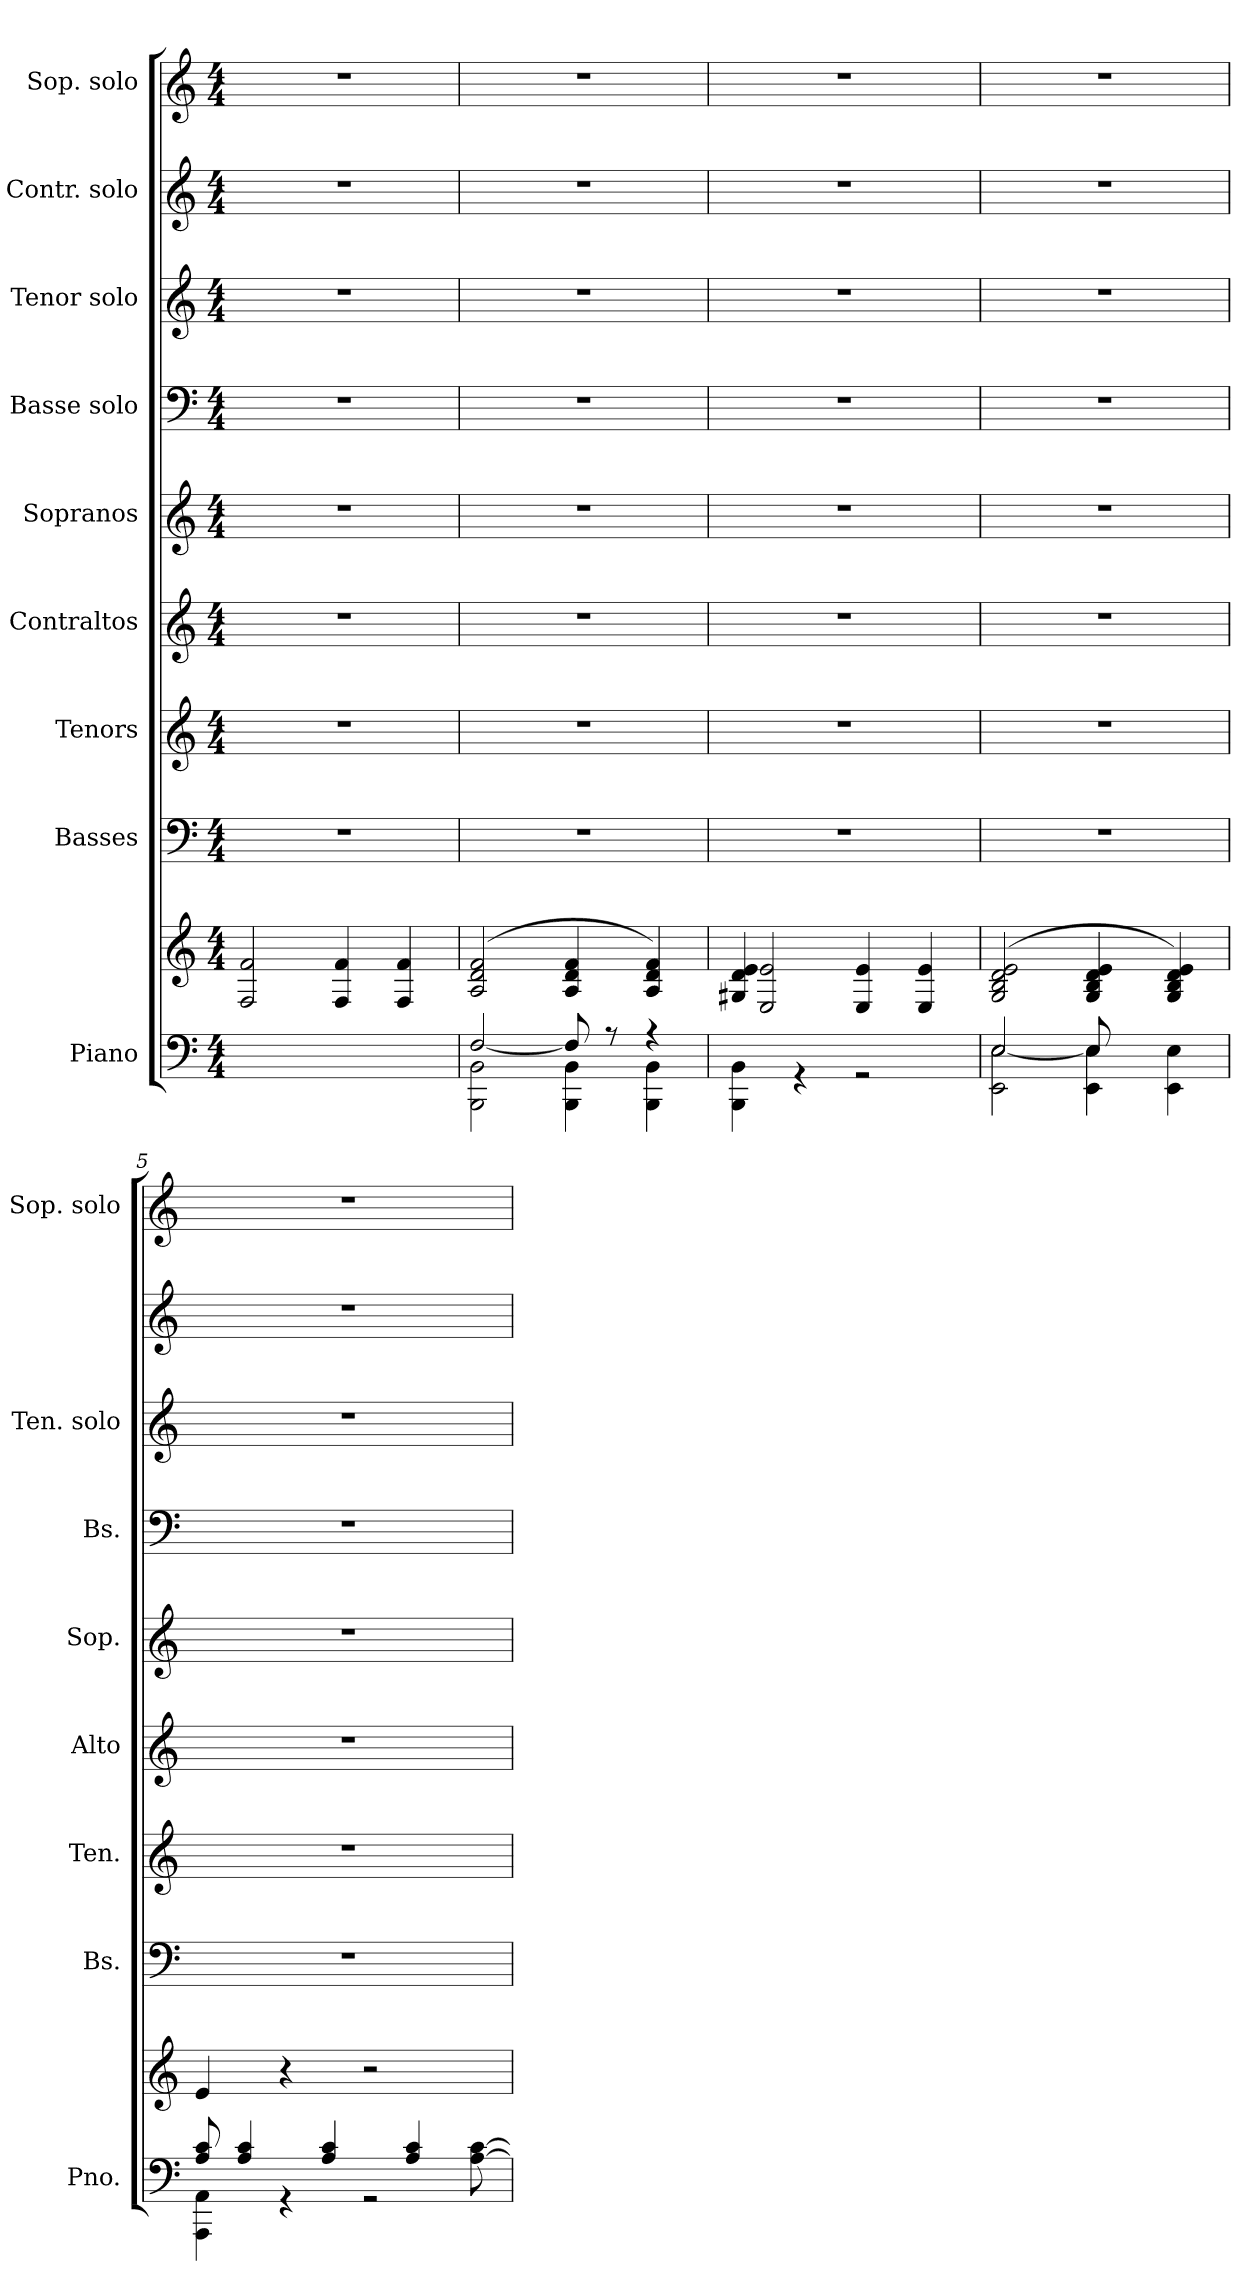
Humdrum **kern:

**kern	**kern	**kern	**kern	**kern	**kern	**kern	**kern	**kern	**kern
*part9	*part9	*part8	*part7	*part6	*part5	*part4	*part3	*part2	*part1
*staff10	*staff9	*staff8	*staff7	*staff6	*staff5	*staff4	*staff3	*staff2	*staff1
*I"Piano	*	*I"Basses	*I"Tenors	*I"Contraltos	*I"Sopranos	*I"Basse solo	*I"Tenor solo	*I"Contr. solo	*I"Sop. solo
*I'Pno.	*	*I'Bs.	*I'Ten.	*I'Alto	*I'Sop.	*I'Bs.	*I'Ten. solo	*	*I'Sop. solo
*clefF4	*clefG2	*clefF4	*clefG2	*clefG2	*clefG2	*clefF4	*clefG2	*clefG2	*clefG2
*	*	*	*ITrd7c12	*	*	*	*ITrd7c12	*	*
*k[]	*k[]	*k[]	*k[]	*k[]	*k[]	*k[]	*k[]	*k[]	*k[]
*C:	*C:	*C:	*C:	*C:	*C:	*C:	*C:	*C:	*C:
*M4/4	*M4/4	*M4/4	*M4/4	*M4/4	*M4/4	*M4/4	*M4/4	*M4/4	*M4/4
=1	=1	=1	=1	=1	=1	=1	=1	=1	=1
*^	*^	*	*	*	*	*	*	*	*
*	*^	*	*^	*	*	*	*	*	*	*	*
*	*	*^	*	*	*	*	*	*	*	*	*	*	*
1ryy	1ryy	1ryy	1ryy	1ryy	1ryy	2F/ 2f/	1r	1r	1r	1r	1r	1r	1r	1r
.	.	.	.	.	.	4F/ 4f/	.	.	.	.	.	.	.	.
.	.	.	.	.	.	4F/ 4f/	.	.	.	.	.	.	.	.
=2	=2	=2	=2	=2	=2	=2	=2	=2	=2	=2	=2	=2	=2	=2
2BBB\ 2BB\	[>2F/	1ryy	1ryy	1ryy	1ryy	(>2A/ 2d/ 2f/	1r	1r	1r	1r	1r	1r	1r	1r
4BBB\ 4BB\	8F/]	.	.	.	.	4A/ 4d/ 4f/	.	.	.	.	.	.	.	.
.	8rA	.	.	.	.	.	.	.	.	.	.	.	.	.
4BBB\ 4BB\	4rA	.	.	.	.	4A/ 4d/ 4f/)	.	.	.	.	.	.	.	.
=3	=3	=3	=3	=3	=3	=3	=3	=3	=3	=3	=3	=3	=3	=3
4BBB\ 4BB\	1ryy	1ryy	1ryy	1ryy	4G#X/ 4d/ 4e/	2E/ 2e/	1r	1r	1r	1r	1r	1r	1r	1r
4rGG	.	.	.	.	2.ryy	.	.	.	.	.	.	.	.	.
2rGG	.	.	.	.	.	4E/ 4e/	.	.	.	.	.	.	.	.
.	.	.	.	.	.	4E/ 4e/	.	.	.	.	.	.	.	.
=4	=4	=4	=4	=4	=4	=4	=4	=4	=4	=4	=4	=4	=4	=4
2EE\ 2E\	[>2E/	1ryy	1ryy	1ryy	1ryy	(>2G/ 2B/ 2d/ 2e/	1r	1r	1r	1r	1r	1r	1r	1r
4EE\ 4E\	8E/]	.	.	.	.	4G/ 4B/ 4d/ 4e/	.	.	.	.	.	.	.	.
.	4.ryy	.	.	.	.	.	.	.	.	.	.	.	.	.
4EE\ 4E\	.	.	.	.	.	4G/ 4B/ 4d/ 4e/)	.	.	.	.	.	.	.	.
=5	=5	=5	=5	=5	=5	=5	=5	=5	=5	=5	=5	=5	=5	=5
8A/ 8c/	4AAA\ 4AA\	1ryy	1ryy	1ryy	1ryy	4e/	1r	1r	1r	1r	1r	1r	1r	1r
4A/ 4c/	.	.	.	.	.	.	.	.	.	.	.	.	.	.
.	4rGG	.	.	.	.	4r	.	.	.	.	.	.	.	.
4A/ 4c/	.	.	.	.	.	.	.	.	.	.	.	.	.	.
.	2rGG	.	.	.	.	2r	.	.	.	.	.	.	.	.
4A/ 4c/	.	.	.	.	.	.	.	.	.	.	.	.	.	.
[<8A\ [>8c\	.	.	.	.	.	.	.	.	.	.	.	.	.	.
*v	*v	*v	*v	*	*	*	*	*	*	*	*	*	*	*
*	*v	*v	*v	*	*	*	*	*	*	*	*
=	=	=	=	=	=	=	=	=	=
*-	*-	*-	*-	*-	*-	*-	*-	*-	*-
